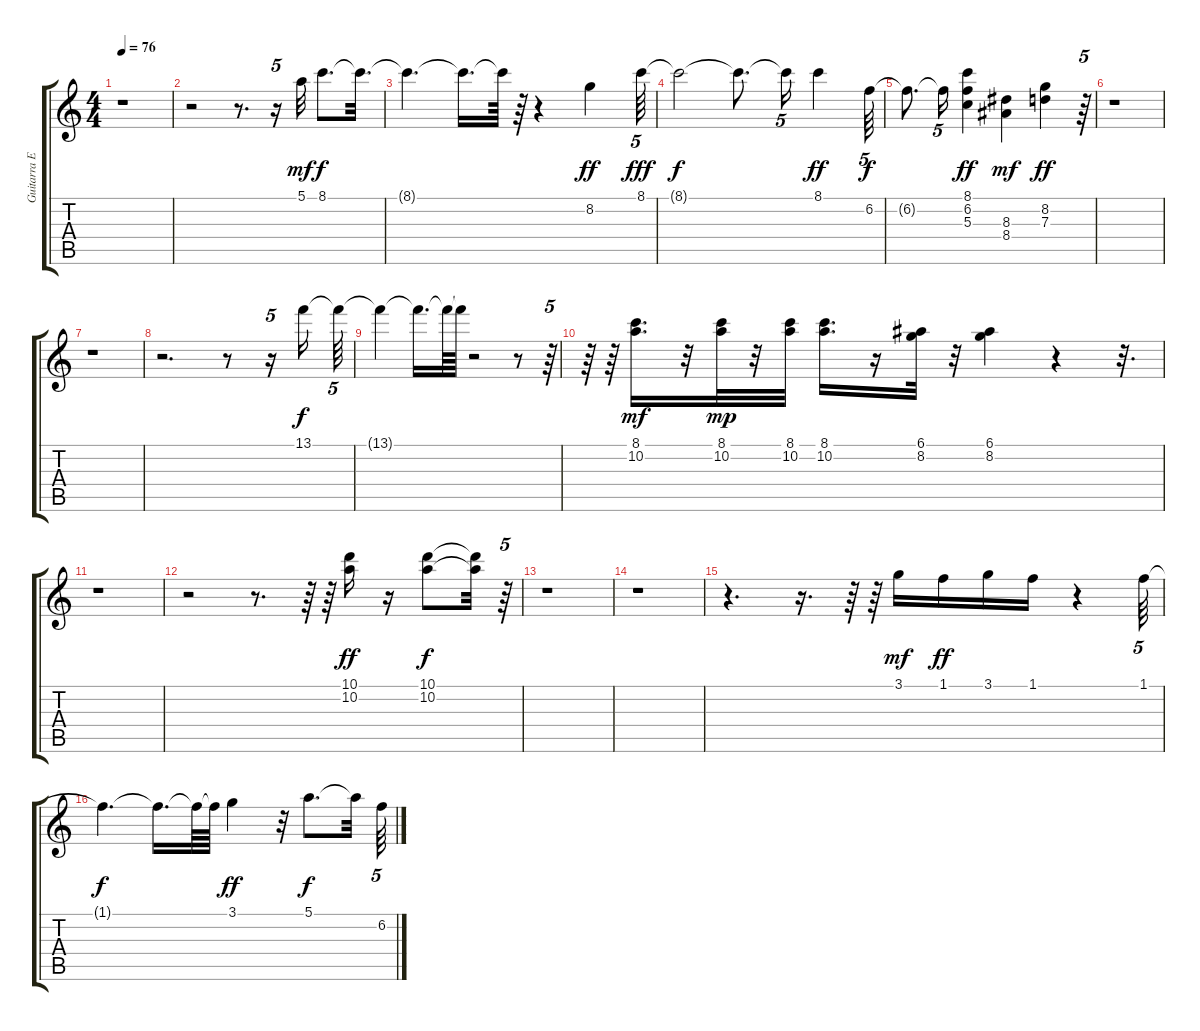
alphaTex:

\track ("Guitarra Electrica" "Guitarra E") {instrument electricguitarjazz}
\staff {score tabs}
\tuning (E4 B3 G3 D3 A2 E2) {hide}
\ts (4 4)
\tempo 76
\clef g2
\ks c
r.1{dy f} |
r.2 r.8{d} r.16{tu (5 4)} 5.1.32{dy mf} 8.1.8{d dy f} 8.1{t}.32{d} |
8.1{t}.4{d} 8.1{t}.16{d} 8.1{t}.64 r.64 r.4 8.2.4{dy ff} 8.1.64{tu (5 4) dy fff} |
8.1{t}.2{dy f} 8.1{t}.8{d} 8.1{t}.16{tu (5 4)} 8.1.4{dy ff} 6.2.64{tu (5 4) dy f} |
6.2{t}.8{d} 6.2{t}.16{tu (5 4)} (8.1 6.2 5.3).4{dy ff} (8.3 8.4).4{dy mf} (8.2 7.3).4{dy ff} r.64{tu (5 4)} |
r.1 |
r.1 |
r.2{d} r.8 r.16{tu (5 4)} 13.1.16{dy f} 13.1{t}.64{tu (5 4)} |
13.1{t}.4 13.1{t}.16{d} 13.1{t}.64 13.1{t}.64 r.2 r.8 r.64{tu (5 4)} |
r.64 r.64 (8.1 10.2).16{d dy mf} r.32 (8.1 10.2).32{dy mp} r.32 (8.1 10.2).32 (8.1 10.2).16{d} r.16 (6.1 8.2).32 r.32 (6.1 8.2).4 r.4 r.32{d} |
r.1 |
r.2 r.8{d} r.64 r.64 (10.1 10.2).16{dy ff} r.16 (10.1 10.2).8{dy f} (10.1{t} 10.2{t}).32 r.64{tu (5 4)} |
r.1 |
r.1 |
r.4{d} r.16{d} r.64 r.64 3.1.16{dy mf} 1.1.16{dy ff} 3.1.16 1.1.16 r.4 1.1.64{tu (5 4)} |
1.1{t}.4{d dy f} 1.1{t}.16{d} 1.1{t}.64 1.1{t}.64 3.1.4{dy ff} r.32 5.1.8{d dy f} 5.1{t}.32 6.2.64{tu (5 4)}
